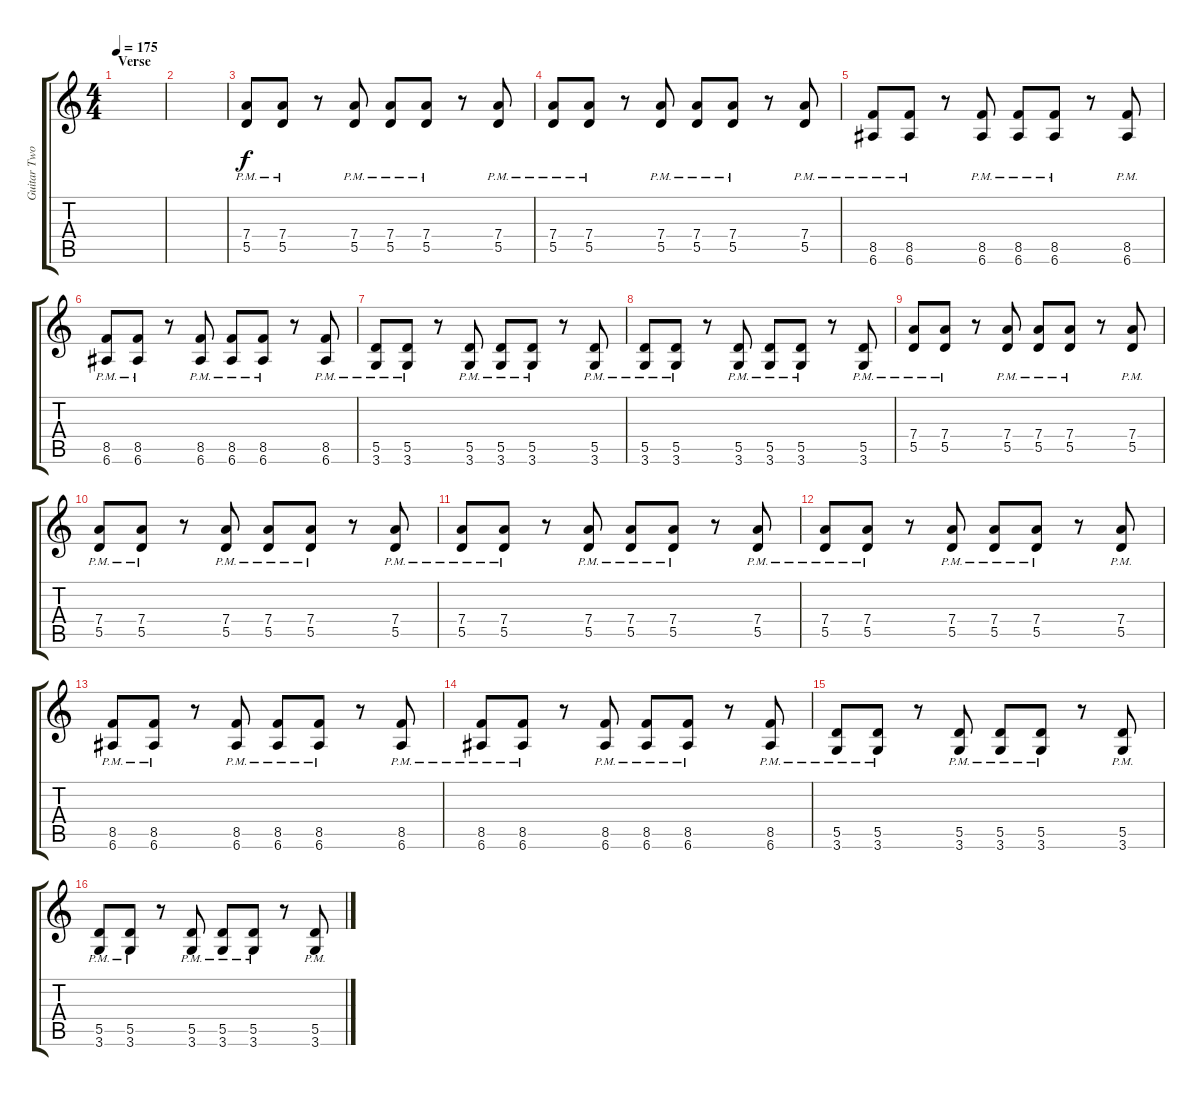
\track ("Guitar Two" "Guitar Two") {instrument distortionguitar}
\staff {score tabs}
\tuning (E4 B3 G3 D3 A2 E2) {hide}
\ts (4 4)
\section ("" "Verse")
\tempo 175
\clef g2
\ks c
|
|
(7.4{pm} 5.5{pm}).8 (7.4{pm} 5.5{pm}).8 r.8 (7.4{pm} 5.5{pm}).8 (7.4{pm} 5.5{pm}).8 (7.4{pm} 5.5{pm}).8 r.8 (7.4{pm} 5.5{pm}).8 |
(7.4{pm} 5.5{pm}).8 (7.4{pm} 5.5{pm}).8 r.8 (7.4{pm} 5.5{pm}).8 (7.4{pm} 5.5{pm}).8 (7.4{pm} 5.5{pm}).8 r.8 (7.4{pm} 5.5{pm}).8 |
(8.5{pm} 6.6{pm}).8 (8.5{pm} 6.6{pm}).8 r.8 (8.5{pm} 6.6{pm}).8 (8.5{pm} 6.6{pm}).8 (8.5{pm} 6.6{pm}).8 r.8 (8.5{pm} 6.6{pm}).8 |
(8.5{pm} 6.6{pm}).8 (8.5{pm} 6.6{pm}).8 r.8 (8.5{pm} 6.6{pm}).8 (8.5{pm} 6.6{pm}).8 (8.5{pm} 6.6{pm}).8 r.8 (8.5{pm} 6.6{pm}).8 |
(5.5{pm} 3.6{pm}).8 (5.5{pm} 3.6{pm}).8 r.8 (5.5{pm} 3.6{pm}).8 (5.5{pm} 3.6{pm}).8 (5.5{pm} 3.6{pm}).8 r.8 (5.5{pm} 3.6{pm}).8 |
(5.5{pm} 3.6{pm}).8 (5.5{pm} 3.6{pm}).8 r.8 (5.5{pm} 3.6{pm}).8 (5.5{pm} 3.6{pm}).8 (5.5{pm} 3.6{pm}).8 r.8 (5.5{pm} 3.6{pm}).8 |
(7.4{pm} 5.5{pm}).8 (7.4{pm} 5.5{pm}).8 r.8 (7.4{pm} 5.5{pm}).8 (7.4{pm} 5.5{pm}).8 (7.4{pm} 5.5{pm}).8 r.8 (7.4{pm} 5.5{pm}).8 |
(7.4{pm} 5.5{pm}).8 (7.4{pm} 5.5{pm}).8 r.8 (7.4{pm} 5.5{pm}).8 (7.4{pm} 5.5{pm}).8 (7.4{pm} 5.5{pm}).8 r.8 (7.4{pm} 5.5{pm}).8 |
(7.4{pm} 5.5{pm}).8 (7.4{pm} 5.5{pm}).8 r.8 (7.4{pm} 5.5{pm}).8 (7.4{pm} 5.5{pm}).8 (7.4{pm} 5.5{pm}).8 r.8 (7.4{pm} 5.5{pm}).8 |
(7.4{pm} 5.5{pm}).8 (7.4{pm} 5.5{pm}).8 r.8 (7.4{pm} 5.5{pm}).8 (7.4{pm} 5.5{pm}).8 (7.4{pm} 5.5{pm}).8 r.8 (7.4{pm} 5.5{pm}).8 |
(8.5{pm} 6.6{pm}).8 (8.5{pm} 6.6{pm}).8 r.8 (8.5{pm} 6.6{pm}).8 (8.5{pm} 6.6{pm}).8 (8.5{pm} 6.6{pm}).8 r.8 (8.5{pm} 6.6{pm}).8 |
(8.5{pm} 6.6{pm}).8 (8.5{pm} 6.6{pm}).8 r.8 (8.5{pm} 6.6{pm}).8 (8.5{pm} 6.6{pm}).8 (8.5{pm} 6.6{pm}).8 r.8 (8.5{pm} 6.6{pm}).8 |
(5.5{pm} 3.6{pm}).8 (5.5{pm} 3.6{pm}).8 r.8 (5.5{pm} 3.6{pm}).8 (5.5{pm} 3.6{pm}).8 (5.5{pm} 3.6{pm}).8 r.8 (5.5{pm} 3.6{pm}).8 |
(5.5{pm} 3.6{pm}).8 (5.5{pm} 3.6{pm}).8 r.8 (5.5{pm} 3.6{pm}).8 (5.5{pm} 3.6{pm}).8 (5.5{pm} 3.6{pm}).8 r.8 (5.5{pm} 3.6{pm}).8
